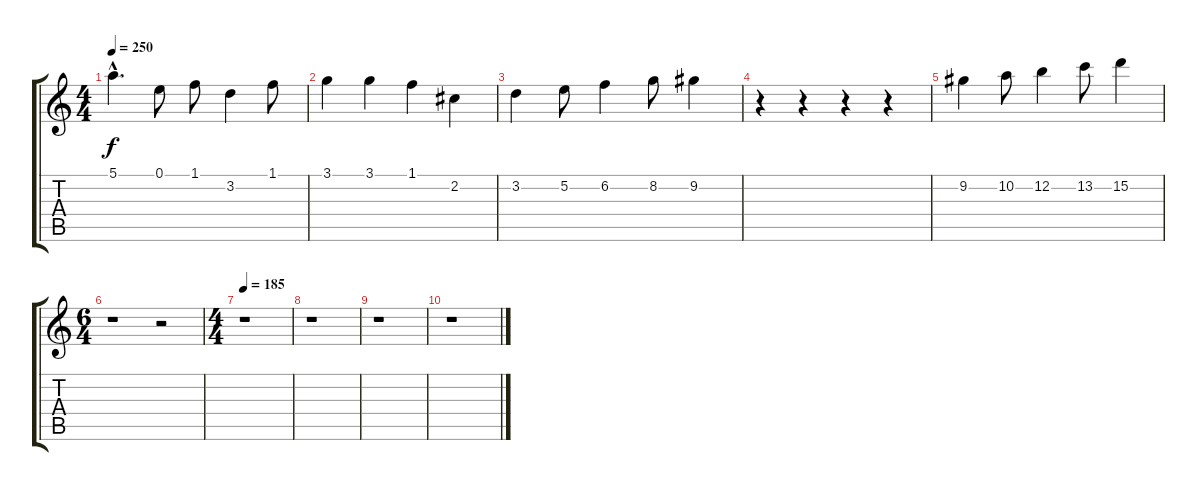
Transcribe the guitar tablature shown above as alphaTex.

\track "" {instrument percussiveorgan}
\staff {score tabs}
\tuning (E5 B4 G4 D4 A3 E3) {hide}
\ts (4 4)
\tempo 250
\clef g2
\ks c
5.1{hac}.4{d dy f} 0.1.8 1.1.8 3.2.4 1.1.8 |
3.1.4 3.1.4 1.1.4 2.2.4 |
3.2.4 5.2.8 6.2.4 8.2.8 9.2.4 |
r.4 r.4 r.4 r.4 |
9.2.4 10.2.8 12.2.4 13.2.8 15.2.4 |
\ts (6 4)
r.1 r.2 |
\ts (4 4)
\tempo 185
r.1 |
r.1 |
r.1 |
r.1
